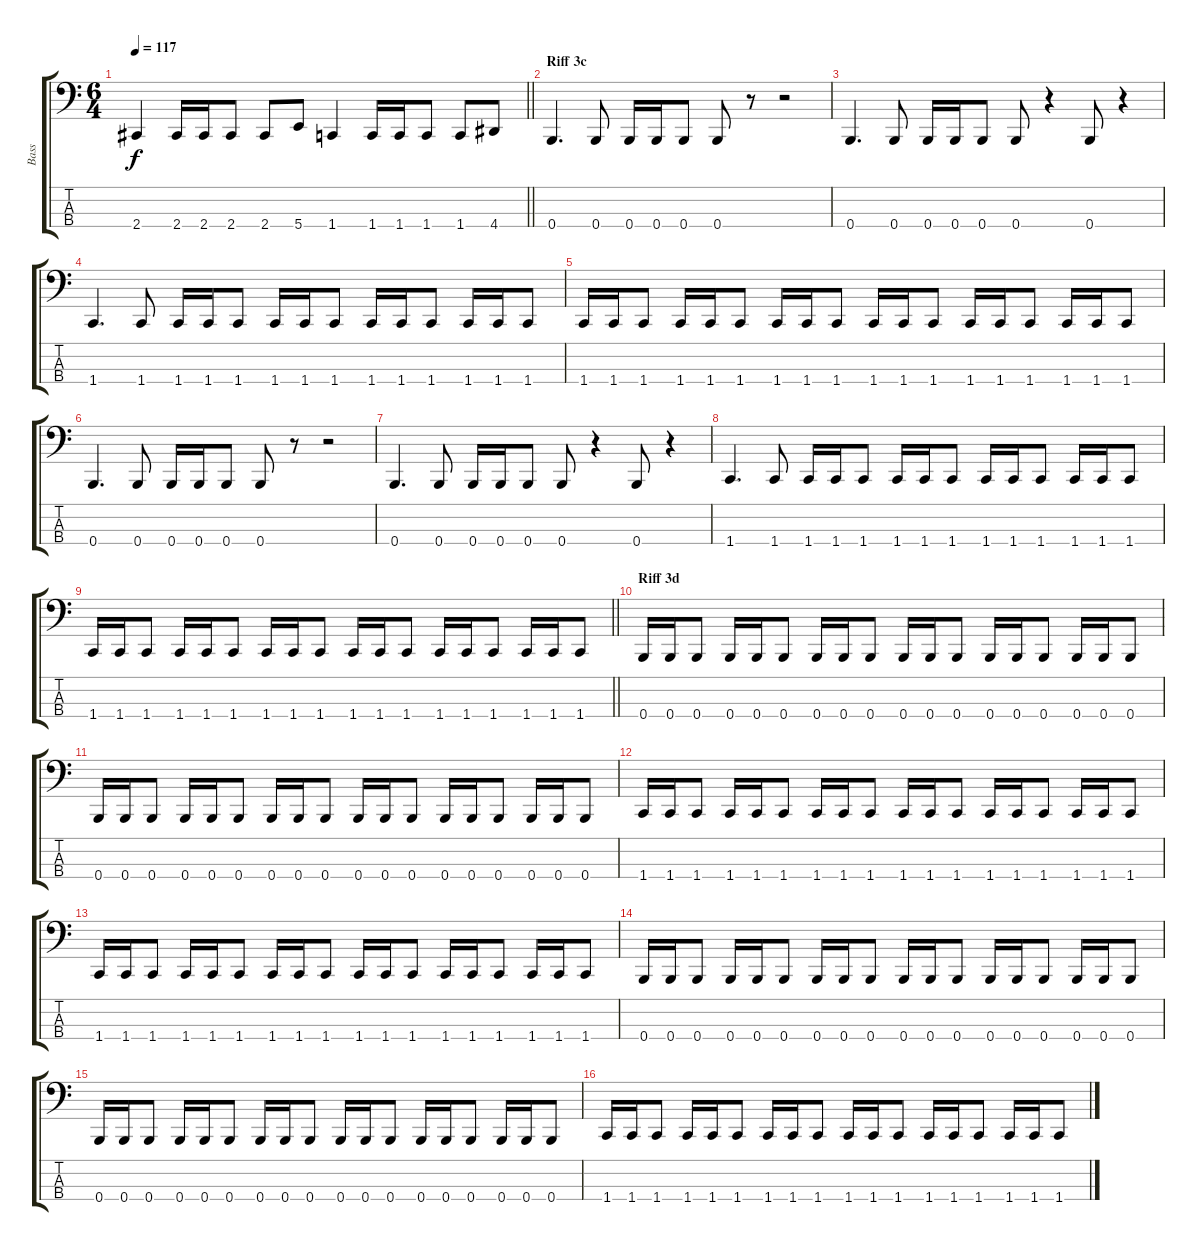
\track ("Bass" "Bass") {instrument electricbassfinger}
\staff {score tabs}
\tuning (E2 B1 Gb1 B0) {hide}
\ts (6 4)
\tempo 117
\clef f4
\barLineRight lightlight
\ks c
2.4.4{dy f} 2.4.16 2.4.16 2.4.8 2.4.8 5.4.8 1.4.4 1.4.16 1.4.16 1.4.8 1.4.8 4.4.8 |
\section ("" "Riff 3c")
0.4.4{d} 0.4.8 0.4.16 0.4.16 0.4.8 0.4.8 r.8 r.2 |
0.4.4{d} 0.4.8 0.4.16 0.4.16 0.4.8 0.4.8 r.4 0.4.8 r.4 |
1.4.4{d} 1.4.8 1.4.16 1.4.16 1.4.8 1.4.16 1.4.16 1.4.8 1.4.16 1.4.16 1.4.8 1.4.16 1.4.16 1.4.8 |
1.4.16 1.4.16 1.4.8 1.4.16 1.4.16 1.4.8 1.4.16 1.4.16 1.4.8 1.4.16 1.4.16 1.4.8 1.4.16 1.4.16 1.4.8 1.4.16 1.4.16 1.4.8 |
0.4.4{d} 0.4.8 0.4.16 0.4.16 0.4.8 0.4.8 r.8 r.2 |
0.4.4{d} 0.4.8 0.4.16 0.4.16 0.4.8 0.4.8 r.4 0.4.8 r.4 |
1.4.4{d} 1.4.8 1.4.16 1.4.16 1.4.8 1.4.16 1.4.16 1.4.8 1.4.16 1.4.16 1.4.8 1.4.16 1.4.16 1.4.8 |
\barLineRight lightlight
1.4.16 1.4.16 1.4.8 1.4.16 1.4.16 1.4.8 1.4.16 1.4.16 1.4.8 1.4.16 1.4.16 1.4.8 1.4.16 1.4.16 1.4.8 1.4.16 1.4.16 1.4.8 |
\section ("" "Riff 3d")
0.4.16 0.4.16 0.4.8 0.4.16 0.4.16 0.4.8 0.4.16 0.4.16 0.4.8 0.4.16 0.4.16 0.4.8 0.4.16 0.4.16 0.4.8 0.4.16 0.4.16 0.4.8 |
0.4.16 0.4.16 0.4.8 0.4.16 0.4.16 0.4.8 0.4.16 0.4.16 0.4.8 0.4.16 0.4.16 0.4.8 0.4.16 0.4.16 0.4.8 0.4.16 0.4.16 0.4.8 |
1.4.16 1.4.16 1.4.8 1.4.16 1.4.16 1.4.8 1.4.16 1.4.16 1.4.8 1.4.16 1.4.16 1.4.8 1.4.16 1.4.16 1.4.8 1.4.16 1.4.16 1.4.8 |
1.4.16 1.4.16 1.4.8 1.4.16 1.4.16 1.4.8 1.4.16 1.4.16 1.4.8 1.4.16 1.4.16 1.4.8 1.4.16 1.4.16 1.4.8 1.4.16 1.4.16 1.4.8 |
0.4.16 0.4.16 0.4.8 0.4.16 0.4.16 0.4.8 0.4.16 0.4.16 0.4.8 0.4.16 0.4.16 0.4.8 0.4.16 0.4.16 0.4.8 0.4.16 0.4.16 0.4.8 |
0.4.16 0.4.16 0.4.8 0.4.16 0.4.16 0.4.8 0.4.16 0.4.16 0.4.8 0.4.16 0.4.16 0.4.8 0.4.16 0.4.16 0.4.8 0.4.16 0.4.16 0.4.8 |
1.4.16 1.4.16 1.4.8 1.4.16 1.4.16 1.4.8 1.4.16 1.4.16 1.4.8 1.4.16 1.4.16 1.4.8 1.4.16 1.4.16 1.4.8 1.4.16 1.4.16 1.4.8
